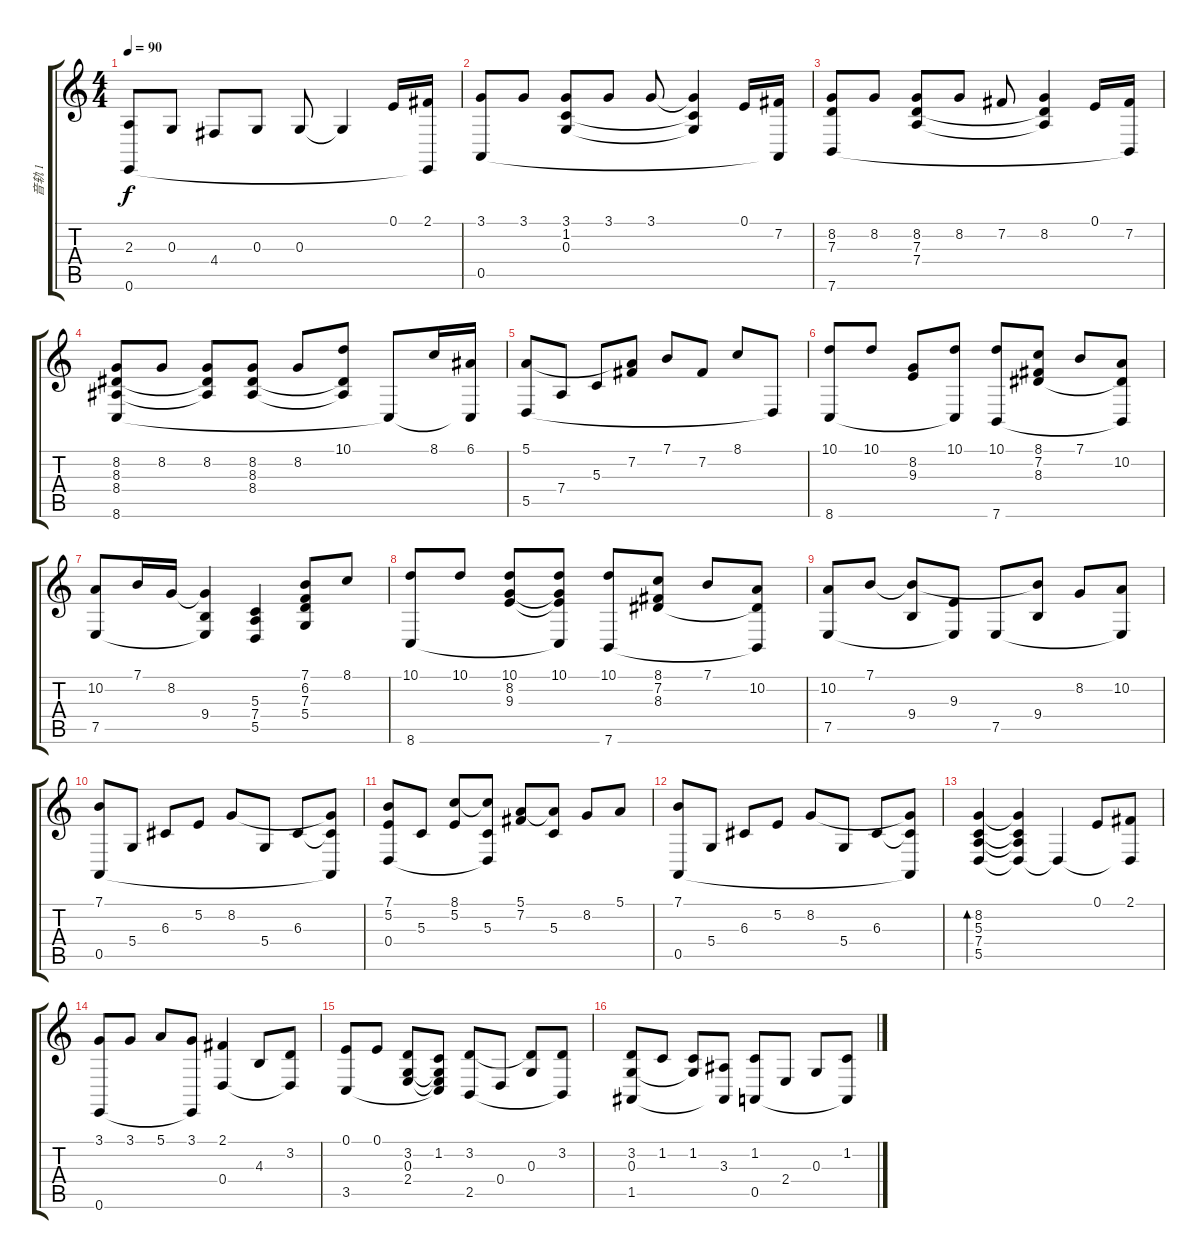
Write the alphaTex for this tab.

\track ("音轨 1" "音轨 1") {instrument brightacousticpiano}
\staff {score tabs}
\tuning (E4 B3 G3 D3 A2 E2) {hide}
\ts (4 4)
\tempo 90
\clef g2
\ks c
(2.3 0.6).8{dy f} 0.3.8 4.4.8 0.3.8 0.3.8 0.3{t}.4 0.1.16 (2.1 0.6{t}).16 |
(3.1 0.5).8 3.1.8 (3.1 1.2 0.3).8 3.1.8 3.1.8 (3.1{t} 1.2{t} 0.3{t}).4 0.1.16 (7.2 0.5{t}).16 |
(8.2 7.3 7.6).8 8.2.8 (8.2 7.3 7.4).8 8.2.8 7.2.8 (8.2 7.3{t} 7.4{t}).4 0.1.16 (7.2 7.6{t}).16 |
(8.2 8.3 8.4 8.6).8 8.2.8 (8.2 8.3{t} 8.4{t}).8 (8.2 8.3 8.4).8 8.2.8 (10.1 8.3{t} 8.4{t}).8 8.6{t}.8 8.1.16 (6.1 8.6{t}).16 |
(5.1 5.5).8 7.4.8 5.3.8 (5.1{t} 7.2).8 7.1.8 7.2.8 8.1.8 5.5{t}.8 |
(10.1 8.6).8 10.1.8 (8.2 9.3).8 (10.1 8.6{t}).8 (10.1 7.6).8 (8.1 7.2 8.3).8 7.1.8 (10.2 8.3{t} 7.6{t}).8 |
(10.2 7.5).8 7.1.16 8.2.16 (8.2{t} 9.4 7.5{t}).4 (5.3 7.4 5.5).4 (7.1 6.2 7.3 5.4).8 8.1.8 |
(10.1 8.6).8 10.1.8 (10.1 8.2 9.3).8 (10.1 8.2{t} 9.3{t} 8.6{t}).8 (10.1 7.6).8 (8.1 7.2 8.3).8 7.1.8 (10.2 8.3{t} 7.6{t}).8 |
(10.2 7.5).8 7.1.8 (7.1{t} 9.4).8 (9.3 7.5{t}).8 7.5.8 (7.1{t} 9.4).8 8.2.8 (10.2 7.5{t}).8 |
(7.1 0.5).8 5.4.8 6.3.8 5.2.8 8.2.8 5.4.8 6.3.8 (8.2{t} 6.3{t} 0.5{t}).8 |
(7.1 5.2 0.4).8 5.3.8 (8.1 5.2).8 (8.1{t} 5.3 0.4{t}).8 (5.1 7.2).8 (5.1{t} 5.3).8 8.2.8 5.1.8 |
(7.1 0.5).8 5.4.8 6.3.8 5.2.8 8.2.8 5.4.8 6.3.8 (8.2{t} 6.3{t} 0.5{t}).8 |
(8.2 5.3 7.4 5.5).4{bd 480} (8.2{t} 5.3{t} 7.4{t} 5.5{t}).4 5.5{t}.4 0.1.8 (2.1 5.5{t}).8 |
(3.1 0.6).8 3.1.8 5.1.8 (3.1 0.6{t}).8 (2.1 0.4).4 4.3.8 (3.2 0.4{t}).8 |
(0.1 3.5).8 0.1.8 (3.2 0.3 2.4).8 (1.2 0.3{t} 2.4{t} 3.5{t}).8 (3.2 2.5).8 0.4.8 (3.2{t} 0.3).8 (3.2 2.5{t}).8 |
(3.2 0.3 1.5).8 1.2.8 (1.2 0.3{t}).8 (3.3 1.5{t}).8 (1.2 0.5).8 2.4.8 0.3.8 (1.2 0.5{t}).8
